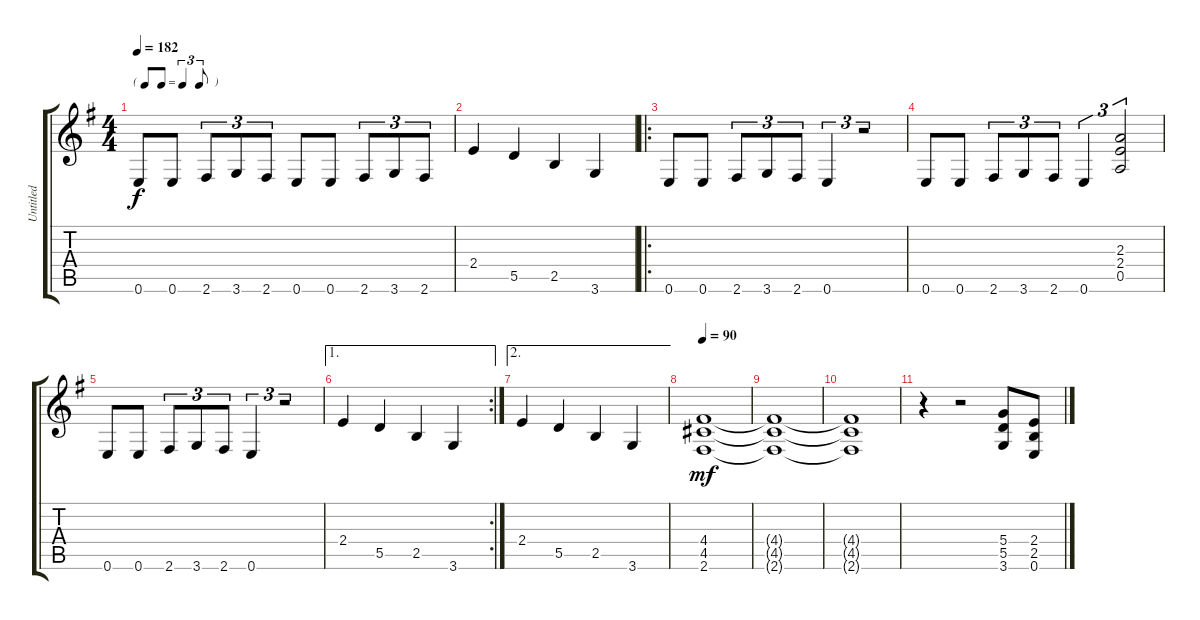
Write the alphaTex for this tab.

\track ("Untitled" "Untitled") {instrument distortionguitar}
\staff {score tabs}
\tuning (E4 B3 G3 D3 A2 E2) {hide}
\ts (4 4)
\tf triplet8th
\tempo 182
\clef g2
\ks g
0.6.8{dy f} 0.6.8 2.6.8{tu (3 2)} 3.6.8{tu (3 2)} 2.6.8{tu (3 2)} 0.6.8 0.6.8 2.6.8{tu (3 2)} 3.6.8{tu (3 2)} 2.6.8{tu (3 2)} |
2.4.4 5.5.4 2.5.4 3.6.4 |
\ro
0.6.8 0.6.8 2.6.8{tu (3 2)} 3.6.8{tu (3 2)} 2.6.8{tu (3 2)} 0.6.4{tu (3 2)} r.2{tu (3 2)} |
0.6.8 0.6.8 2.6.8{tu (3 2)} 3.6.8{tu (3 2)} 2.6.8{tu (3 2)} 0.6.4{tu (3 2)} (2.3 2.4 0.5).2{tu (3 2)} |
0.6.8 0.6.8 2.6.8{tu (3 2)} 3.6.8{tu (3 2)} 2.6.8{tu (3 2)} 0.6.4{tu (3 2)} r.2{tu (3 2)} |
\ae 1
\rc 2
2.4.4 5.5.4 2.5.4 3.6.4 |
\ae 2
2.4.4 5.5.4 2.5.4 3.6.4 |
\tempo 90
(4.4 4.5 2.6).1{dy mf} |
(4.4{t} 4.5{t} 2.6{t}).1 |
(4.4{t} 4.5{t} 2.6{t}).1 |
r.4 r.2 (5.4 5.5 3.6).8 (2.4 2.5 0.6).8
